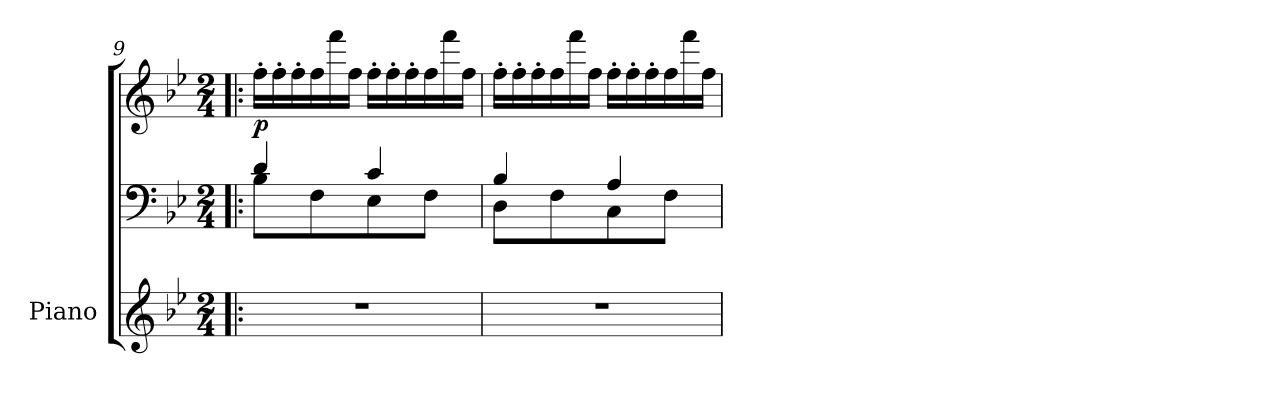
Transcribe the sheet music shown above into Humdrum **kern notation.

**kern	**kern	**kern	**dynam
*part1	*part1	*part1	*part1
*staff3	*staff2	*staff1	*staff1/2/3
*I"Piano	*	*	*
*I'Pno	*	*	*
!!LO:LB:g=z
*clefG2	*clefF4	*clefG2	*
*k[b-e-]	*k[b-e-]	*k[b-e-]	*
*M2/4	*M2/4	*M2/4	*
=9!|:	=9!|:	=9!|:	=9!|:
*	*^	*	*
*	*	*	*Xtuplet	*
!	!	!	!	!LO:DY:b
2r	4d/	8B-<\L	24ff'\LL	p
.	.	.	24ff'\	.
.	.	.	24ff'\	.
.	.	8F<\	24ff\	.
.	.	.	24fff\	.
.	.	.	24ff\JJ	.
.	4c/	8E-<\	24ff'\LL	.
.	.	.	24ff'\	.
.	.	.	24ff'\	.
.	.	8F<\J	24ff\	.
.	.	.	24fff\	.
.	.	.	24ff\JJ	.
=10	=10	=10	=10	=10
2r	4B-/	8D<\L	24ff'\LL	.
.	.	.	24ff'\	.
.	.	.	24ff'\	.
.	.	8F<\	24ff\	.
.	.	.	24fff\	.
.	.	.	24ff\JJ	.
.	4A/	8C\	24ff'\LL	.
.	.	.	24ff'\	.
.	.	.	24ff'\	.
.	.	8F\J	24ff\	.
.	.	.	24fff\	.
.	.	.	24ff\JJ	.
*	*v	*v	*	*
=	=	=	=
*-	*-	*-	*-
